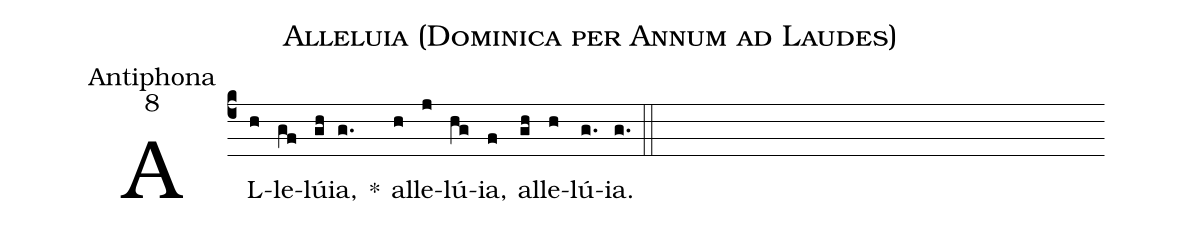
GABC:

name:Alleluia (Dominica per Annum ad Laudes);
office-part:Antiphona;
mode:8;
%%
(c4)
AL(h)le(gf)lú(gh)ia,(g.) *()
al(h)le(j)lú(hg)ia,(f) al(gh)le(h)lú(g.)ia.(g.) (::)
